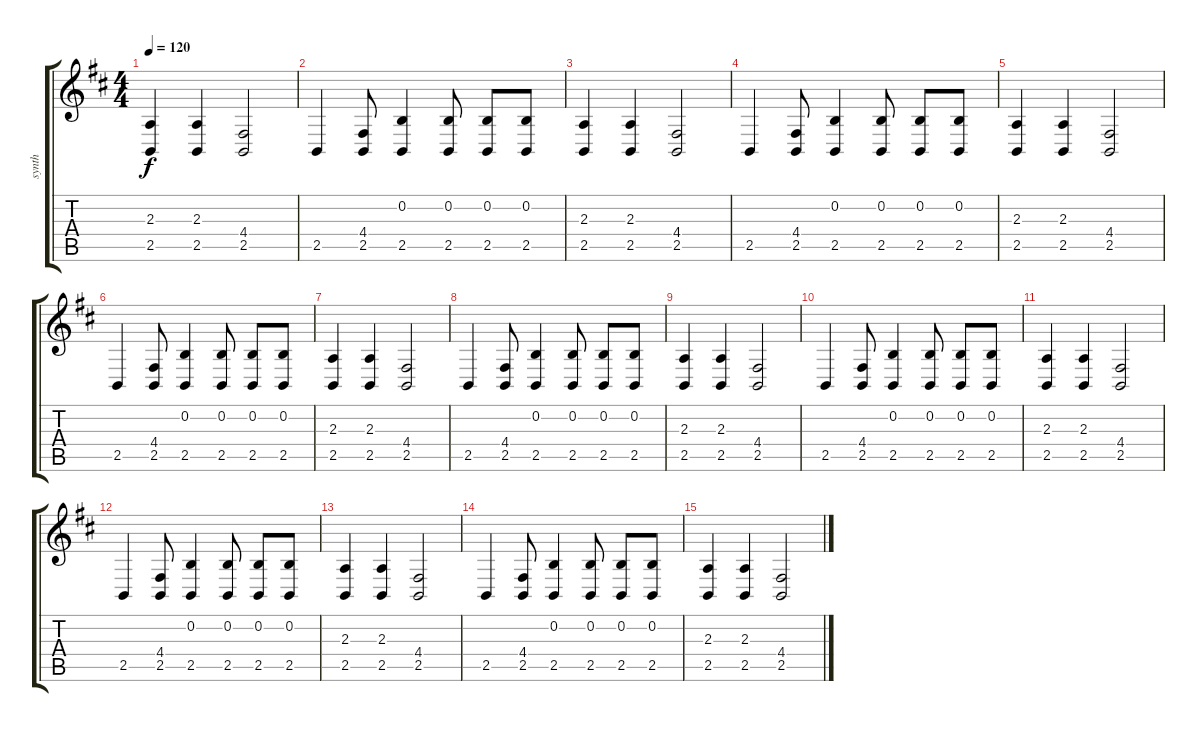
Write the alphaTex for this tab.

\track ("synth" "synth") {instrument pad6metallic}
\staff {score tabs}
\tuning (E4 B3 G3 D3 A2 E2) {hide}
\ts (4 4)
\tempo 120
\clef g2
\ks bminor
(2.3 2.5).4{dy f} (2.3 2.5).4 (4.4 2.5).2 |
2.5.4 (4.4 2.5).8 (0.2 2.5).4 (0.2 2.5).8 (0.2 2.5).8 (0.2 2.5).8 |
(2.3 2.5).4 (2.3 2.5).4 (4.4 2.5).2 |
2.5.4 (4.4 2.5).8 (0.2 2.5).4 (0.2 2.5).8 (0.2 2.5).8 (0.2 2.5).8 |
(2.3 2.5).4 (2.3 2.5).4 (4.4 2.5).2 |
2.5.4 (4.4 2.5).8 (0.2 2.5).4 (0.2 2.5).8 (0.2 2.5).8 (0.2 2.5).8 |
(2.3 2.5).4 (2.3 2.5).4 (4.4 2.5).2 |
2.5.4 (4.4 2.5).8 (0.2 2.5).4 (0.2 2.5).8 (0.2 2.5).8 (0.2 2.5).8 |
(2.3 2.5).4 (2.3 2.5).4 (4.4 2.5).2 |
2.5.4 (4.4 2.5).8 (0.2 2.5).4 (0.2 2.5).8 (0.2 2.5).8 (0.2 2.5).8 |
(2.3 2.5).4 (2.3 2.5).4 (4.4 2.5).2 |
2.5.4 (4.4 2.5).8 (0.2 2.5).4 (0.2 2.5).8 (0.2 2.5).8 (0.2 2.5).8 |
(2.3 2.5).4 (2.3 2.5).4 (4.4 2.5).2 |
2.5.4 (4.4 2.5).8 (0.2 2.5).4 (0.2 2.5).8 (0.2 2.5).8 (0.2 2.5).8 |
(2.3 2.5).4 (2.3 2.5).4 (4.4 2.5).2
